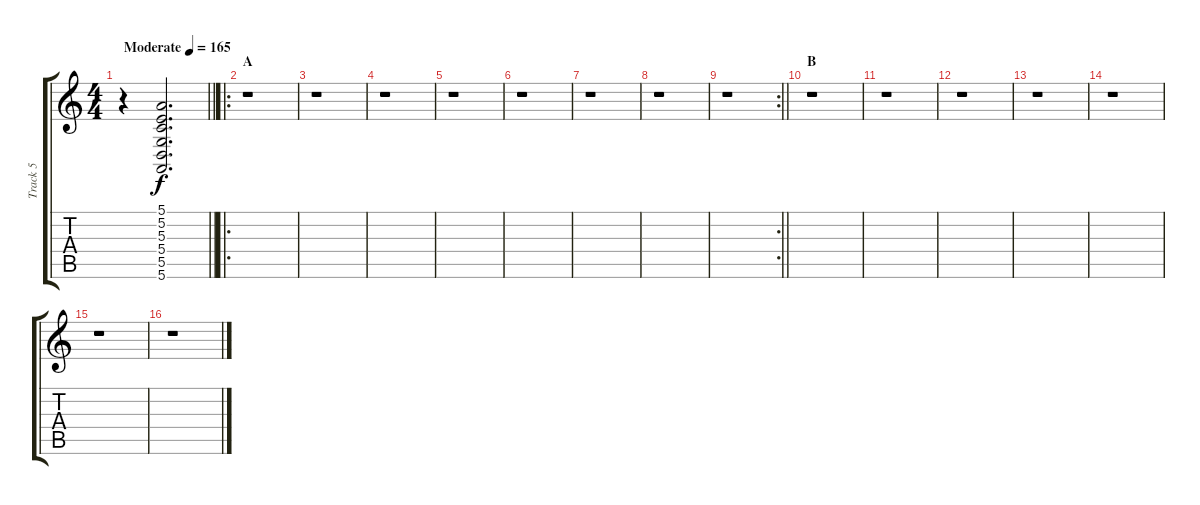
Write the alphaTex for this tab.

\track ("Track 5" "Track 5") {instrument reversecymbal}
\staff {score tabs}
\tuning (E4 B3 G3 D3 A2 E2) {hide}
\ts (4 4)
\tempo (165 "Moderate")
\clef g2
\barLineRight lightlight
\ks c
r.4{dy f instrument reversecymbal} (5.1 5.2 5.3 5.4 5.5 5.6).2{d} |
\ro
\section ("" "A")
r.1 |
r.1 |
r.1 |
r.1 |
r.1 |
r.1 |
r.1 |
\rc 2
\barLineRight lightlight
r.1 |
\section ("" "B")
r.1 |
r.1 |
r.1 |
r.1 |
r.1 |
r.1 |
r.1
